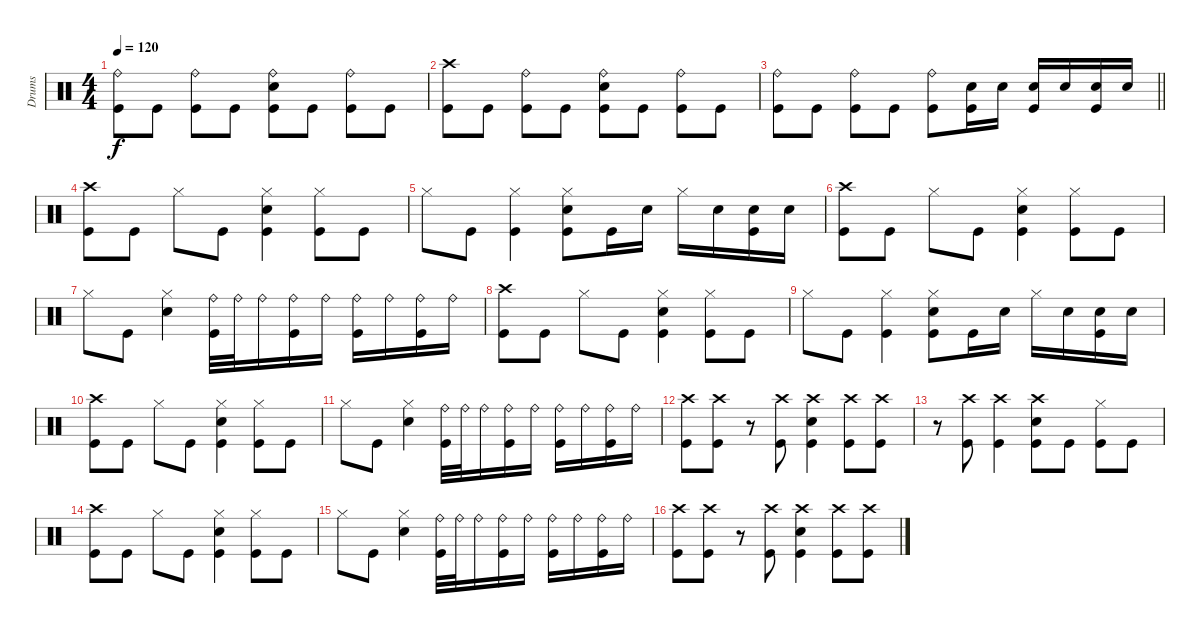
\track ("Drums" "Drums") {instrument percussion}
\staff {score}
\articulation defaults
\ts (4 4)
\tempo 120
\clef neutral
\ks c
("Ride (bell)" "Kick (hit)").8{dy f} "Kick (hit)".8 ("Ride (bell)" "Kick (hit)").8 "Kick (hit)".8 ("Snare (hit) 2" "Ride (bell)" "Kick (hit)").8 "Kick (hit)".8 ("Ride (bell)" "Kick (hit)").8 "Kick (hit)".8 |
("Crash high (hit)" "Kick (hit)").8 "Kick (hit)".8 ("Ride (bell)" "Kick (hit)").8 "Kick (hit)".8 ("Snare (hit) 2" "Ride (bell)" "Kick (hit)").8 "Kick (hit)".8 ("Ride (bell)" "Kick (hit)").8 "Kick (hit)".8 |
\barLineRight lightlight
("Kick (hit)" "Ride (bell)").8 "Kick (hit)".8 ("Kick (hit)" "Ride (bell)").8 "Kick (hit)".8 ("Kick (hit)" "Ride (bell)").8 ("Kick (hit)" "Snare (hit) 2").16 "Snare (hit) 2".16 ("Snare (hit) 2" "Kick (hit)").16 "Snare (hit) 2".16 ("Snare (hit) 2" "Kick (hit)").16 "Snare (hit) 2".16 |
("Crash high (hit)" "Kick (hit)").8 "Kick (hit)".8 "Hi-Hat (closed)".8 "Kick (hit)".8 ("Snare (hit) 2" "Hi-Hat (closed)" "Kick (hit)").4 ("Hi-Hat (closed)" "Kick (hit)").8 "Kick (hit)".8 |
"Hi-Hat (closed)".8 "Kick (hit)".8 ("Kick (hit)" "Hi-Hat (closed)").4 ("Kick (hit)" "Snare (hit) 2" "Hi-Hat (closed)").8 "Kick (hit)".16 "Snare (hit) 2".16 "Hi-Hat (closed)".16 "Snare (hit) 2".16 ("Kick (hit)" "Snare (hit) 2").16 "Snare (hit) 2".16 |
("Kick (hit)" "Crash high (hit)").8 "Kick (hit)".8 "Hi-Hat (closed)".8 "Kick (hit)".8 ("Kick (hit)" "Snare (hit) 2" "Hi-Hat (closed)").4 ("Kick (hit)" "Hi-Hat (closed)").8 "Kick (hit)".8 |
"Hi-Hat (closed)".8 "Kick (hit)".8 ("Snare (hit) 2" "Hi-Hat (closed)").4 ("Kick (hit)" "Ride (bell)").32 "Ride (bell)".32 "Ride (bell)".16 ("Kick (hit)" "Ride (bell)").16 "Ride (bell)".16 ("Kick (hit)" "Ride (bell)").16 "Ride (bell)".16 ("Kick (hit)" "Ride (bell)").16 "Ride (bell)".16 |
("Kick (hit)" "Crash high (hit)").8 "Kick (hit)".8 "Hi-Hat (closed)".8 "Kick (hit)".8 ("Kick (hit)" "Snare (hit) 2" "Hi-Hat (closed)").4 ("Kick (hit)" "Hi-Hat (closed)").8 "Kick (hit)".8 |
"Hi-Hat (closed)".8 "Kick (hit)".8 ("Hi-Hat (closed)" "Kick (hit)").4 ("Snare (hit) 2" "Hi-Hat (closed)" "Kick (hit)").8 "Kick (hit)".16 "Snare (hit) 2".16 "Hi-Hat (closed)".16 "Snare (hit) 2".16 ("Snare (hit) 2" "Kick (hit)").16 "Snare (hit) 2".16 |
("Crash high (hit)" "Kick (hit)").8 "Kick (hit)".8 "Hi-Hat (closed)".8 "Kick (hit)".8 ("Snare (hit) 2" "Hi-Hat (closed)" "Kick (hit)").4 ("Hi-Hat (closed)" "Kick (hit)").8 "Kick (hit)".8 |
"Hi-Hat (closed)".8 "Kick (hit)".8 ("Snare (hit) 2" "Hi-Hat (closed)").4 ("Kick (hit)" "Ride (bell)").32 "Ride (bell)".32 "Ride (bell)".16 ("Kick (hit)" "Ride (bell)").16 "Ride (bell)".16 ("Kick (hit)" "Ride (bell)").16 "Ride (bell)".16 ("Kick (hit)" "Ride (bell)").16 "Ride (bell)".16 |
("Kick (hit)" "Crash high (hit)").8 ("Kick (hit)" "Crash high (hit)").8 r.8 ("Kick (hit)" "Crash high (hit)").8 ("Kick (hit)" "Snare (hit) 2" "Crash high (hit)").4 ("Kick (hit)" "Crash high (hit)").8 ("Kick (hit)" "Crash high (hit)").8 |
r.8 ("Kick (hit)" "Crash high (hit)").8 ("Kick (hit)" "Crash high (hit)").4 ("Kick (hit)" "Snare (hit) 2" "Crash high (hit)").8 "Kick (hit)".8 ("Kick (hit)" "Hi-Hat (closed)").8 "Kick (hit)".8 |
("Crash high (hit)" "Kick (hit)").8 "Kick (hit)".8 "Hi-Hat (closed)".8 "Kick (hit)".8 ("Snare (hit) 2" "Hi-Hat (closed)" "Kick (hit)").4 ("Hi-Hat (closed)" "Kick (hit)").8 "Kick (hit)".8 |
"Hi-Hat (closed)".8 "Kick (hit)".8 ("Snare (hit) 2" "Hi-Hat (closed)").4 ("Kick (hit)" "Ride (bell)").32 "Ride (bell)".32 "Ride (bell)".16 ("Kick (hit)" "Ride (bell)").16 "Ride (bell)".16 ("Kick (hit)" "Ride (bell)").16 "Ride (bell)".16 ("Kick (hit)" "Ride (bell)").16 "Ride (bell)".16 |
("Crash high (hit)" "Kick (hit)").8 ("Crash high (hit)" "Kick (hit)").8 r.8 ("Crash high (hit)" "Kick (hit)").8 ("Snare (hit) 2" "Crash high (hit)" "Kick (hit)").4 ("Crash high (hit)" "Kick (hit)").8 ("Crash high (hit)" "Kick (hit)").8
